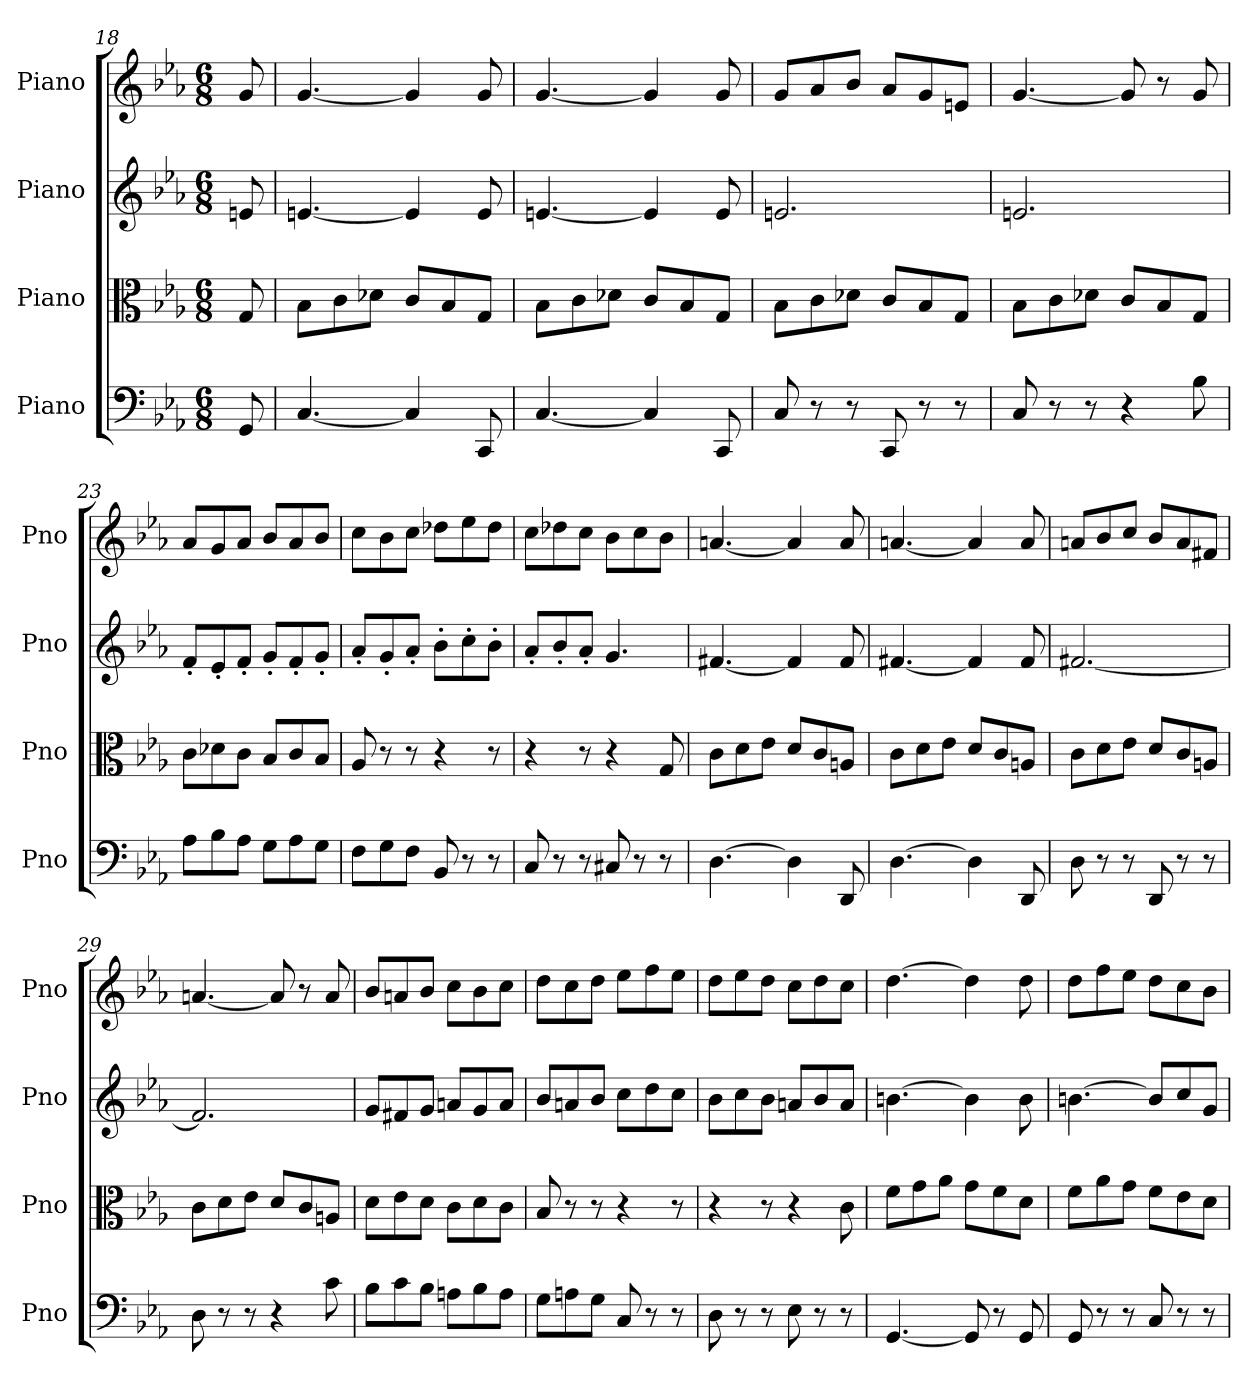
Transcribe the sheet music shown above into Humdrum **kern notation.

**kern	**kern	**kern	**kern
*part4	*part3	*part2	*part1
*staff4	*staff3	*staff2	*staff1
*I"Piano	*I"Piano	*I"Piano	*I"Piano
*I'Pno	*I'Pno	*I'Pno	*I'Pno
*clefF4	*clefC3	*clefG2	*clefG2
*k[b-e-a-]	*k[b-e-a-]	*k[b-e-a-]	*k[b-e-a-]
*M6/8	*M6/8	*M6/8	*M6/8
=18	=18	=18	=18
8GG/	8G/	8en/	8g/
=19	=19	=19	=19
[4.C/	8B-\L	[4.en/	[4.g/
.	8c\	.	.
.	8d-X\J	.	.
4C/]	8c/L	4e/]	4g/]
.	8B-/	.	.
8CC/	8G/J	8e/	8g/
=20	=20	=20	=20
[4.C/	8B-\L	[4.en/	[4.g/
.	8c\	.	.
.	8d-X\J	.	.
4C/]	8c/L	4e/]	4g/]
.	8B-/	.	.
8CC/	8G/J	8e/	8g/
=21	=21	=21	=21
8C/	8B-\L	2.en/	8g/L
8r	8c\	.	8a-/
8r	8d-X\J	.	8b-/J
8CC/	8c/L	.	8a-/L
8r	8B-/	.	8g/
8r	8G/J	.	8en/J
!!LO:LB:g=z
=22	=22	=22	=22
8C/	8B-\L	2.en/	[4.g/
8r	8c\	.	.
8r	8d-X\J	.	.
4r	8c/L	.	8g/]
.	8B-/	.	8r
8B-\	8G/J	.	8g/
=23	=23	=23	=23
8A-\L	8c\L	8f'/L	8a-/L
8B-\	8d-X\	8e-'/	8g/
8A-\J	8c\J	8f'/J	8a-/J
8G\L	8B-/L	8g'/L	8b-/L
8A-\	8c/	8f'/	8a-/
8G\J	8B-/J	8g'/J	8b-/J
=24	=24	=24	=24
8F\L	8A-/	8a-'/L	8cc\L
8G\	8r	8g'/	8b-\
8F\J	8r	8a-'/J	8cc\J
8BB-/	4r	8b-'\L	8dd-X\L
8r	.	8cc'\	8ee-\
8r	8r	8b-'\J	8dd-\J
=25	=25	=25	=25
8C/	4r	8a-'/L	8cc\L
8r	.	8b-'/	8dd-X\
8r	8r	8a-'/J	8cc\J
8C#X/	4r	4.g/	8b-\L
8r	.	.	8cc\
8r	8G/	.	8b-\J
=26	=26	=26	=26
[4.D\	8c\L	[4.f#X/	[4.an/
.	8d\	.	.
.	8e-\J	.	.
4D\]	8d/L	4f#/]	4a/]
.	8c/	.	.
8DD/	8An/J	8f#/	8a/
=27	=27	=27	=27
[4.D\	8c\L	[4.f#X/	[4.an/
.	8d\	.	.
.	8e-\J	.	.
4D\]	8d/L	4f#/]	4a/]
.	8c/	.	.
8DD/	8An/J	8f#/	8a/
=28	=28	=28	=28
8D\	8c\L	[2.f#X/	8an/L
8r	8d\	.	8b-/
8r	8e-\J	.	8cc/J
8DD/	8d/L	.	8b-/L
8r	8c/	.	8a/
8r	8An/J	.	8f#X/J
=29	=29	=29	=29
8D\	8c\L	2.f#/]	[4.an/
8r	8d\	.	.
8r	8e-\J	.	.
4r	8d/L	.	8a/]
.	8c/	.	8r
8c\	8An/J	.	8a/
=30	=30	=30	=30
8B-\L	8d\L	8g/L	8b-/L
8c\	8e-\	8f#X/	8an/
8B-\J	8d\J	8g/J	8b-/J
8An\L	8c\L	8an/L	8cc\L
8B-\	8d\	8g/	8b-\
8A\J	8c\J	8a/J	8cc\J
=31	=31	=31	=31
8G\L	8B-/	8b-/L	8dd\L
8An\	8r	8an/	8cc\
8G\J	8r	8b-/J	8dd\J
8C/	4r	8cc\L	8ee-\L
8r	.	8dd\	8ff\
8r	8r	8cc\J	8ee-\J
!!LO:LB:g=z
=32	=32	=32	=32
8D\	4r	8b-\L	8dd\L
8r	.	8cc\	8ee-\
8r	8r	8b-\J	8dd\J
8E-\	4r	8an/L	8cc\L
8r	.	8b-/	8dd\
8r	8c\	8a/J	8cc\J
=33	=33	=33	=33
[4.GG/	8f\L	[4.bn\	[4.dd\
.	8g\	.	.
.	8a-\J	.	.
8GG/]	8g\L	4b\]	4dd\]
8r	8f\	.	.
8GG/	8d\J	8b\	8dd\
=34	=34	=34	=34
8GG/	8f\L	[4.bn\	8dd\L
8r	8a-\	.	8ff\
8r	8g\J	.	8ee-\J
8C/	8f\L	8b/L]	8dd\L
8r	8e-\	8cc/	8cc\
8r	8d\J	8g/J	8b-\J
=	=	=	=
*-	*-	*-	*-
